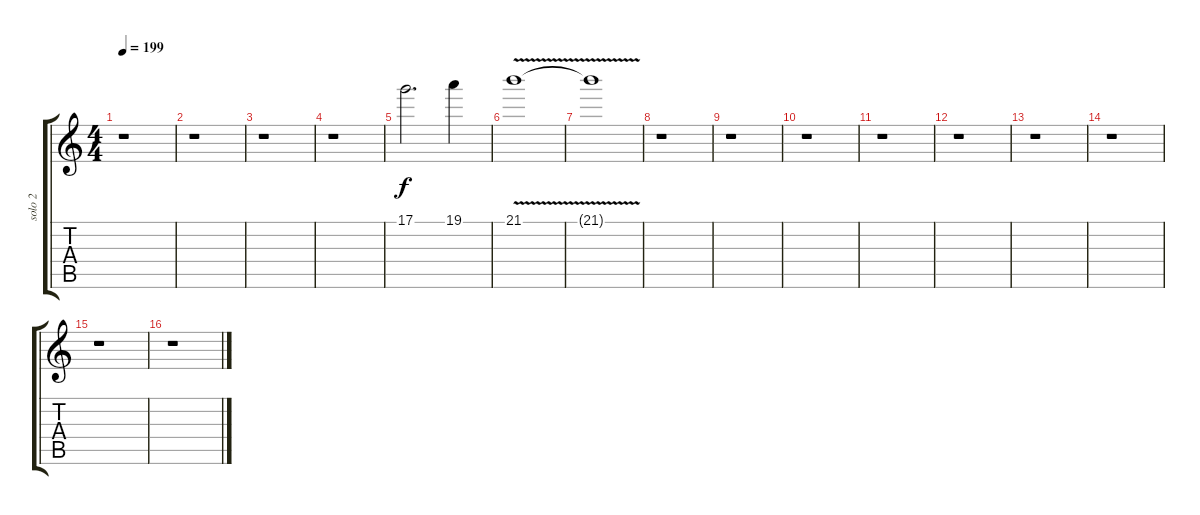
\track ("solo 2" "solo 2") {instrument distortionguitar}
\staff {score tabs}
\tuning (D4 A3 F3 C3 G2 D2) {hide}
\ts (4 4)
\tempo 199
\clef g2
\ks c
r.1{dy f} |
r.1 |
r.1 |
r.1 |
17.1.2{d} 19.1.4 |
21.1{v}.1 |
21.1{t}.1 |
r.1 |
r.1 |
r.1 |
r.1 |
r.1 |
r.1 |
r.1 |
r.1 |
r.1
